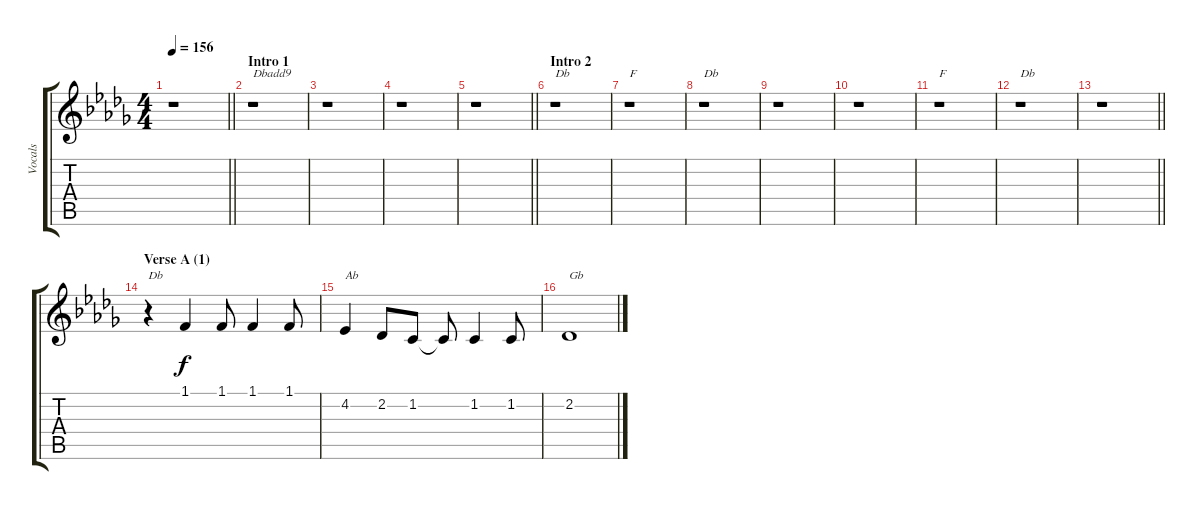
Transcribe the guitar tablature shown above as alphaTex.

\track ("Vocals" "Vocals") {instrument sopranosax}
\staff {score tabs}
\tuning (E4 B3 G3 D3 A2 E2) {hide}
\ts (4 4)
\tempo 156
\clef g2
\barLineRight lightlight
\ks db
r.1{dy f instrument sopranosax} |
\section ("" "Intro 1")
r.1{txt "Dbadd9"} |
r.1 |
r.1 |
\barLineRight lightlight
r.1 |
\section ("" "Intro 2")
r.1{txt "Db"} |
r.1{txt "F"} |
r.1{txt "Db"} |
r.1 |
r.1 |
r.1{txt "F"} |
r.1{txt "Db"} |
\barLineRight lightlight
r.1 |
\section ("" "Verse A (1)")
r.4{txt "Db"} 1.1.4 1.1.8 1.1.4 1.1.8 |
4.2.4{txt "Ab"} 2.2.8 1.2.8 1.2{t}.8 1.2.4 1.2.8 |
2.2.1{txt "Gb"}
